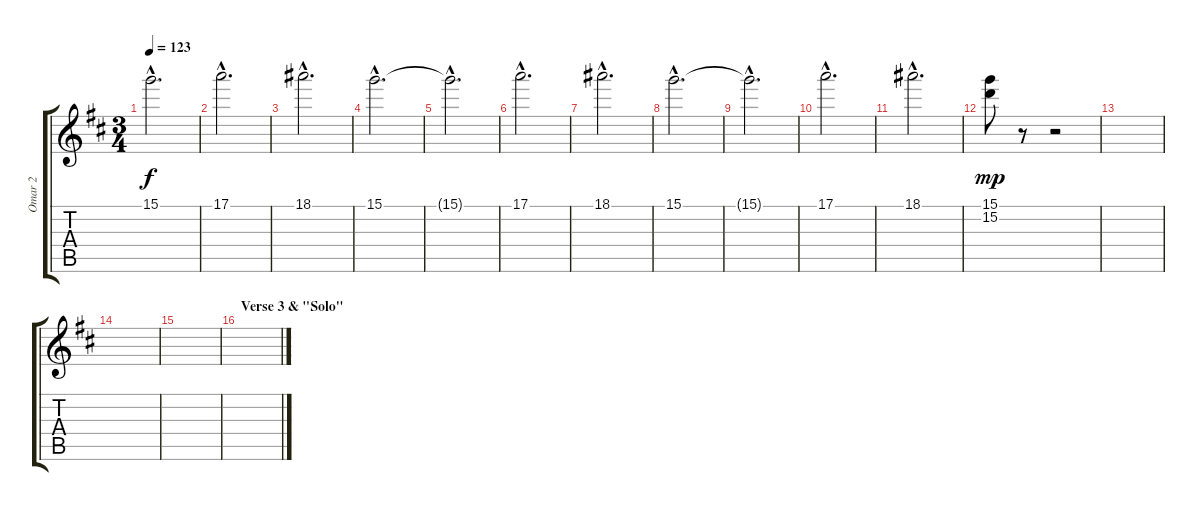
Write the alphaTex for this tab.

\track ("Omar 2" "Omar 2") {instrument distortionguitar}
\staff {score tabs}
\tuning (E4 B3 G3 D3 A2 E2) {hide}
\ts (3 4)
\tempo 123
\clef g2
\ks d
15.1{hac t}.2{d dy f} |
17.1{hac}.2{d} |
18.1{hac}.2{d} |
\section ("" "")
15.1{hac}.2{d} |
15.1{hac t}.2{d} |
17.1{hac}.2{d} |
18.1{hac}.2{d} |
\section ("" "")
15.1{hac}.2{d} |
15.1{hac t}.2{d} |
17.1{hac}.2{d} |
18.1{hac}.2{d} |
\section ("" "")
(15.1 15.2).8{dy mp} r.8 r.2 |
|
|
|
\section ("" "Verse 3 & \"Solo\"")
